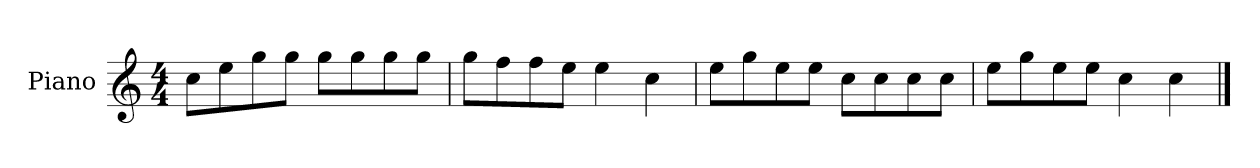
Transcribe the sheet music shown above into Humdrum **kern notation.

**kern
*part1
*staff1
*I"Piano
*I'P-no
*clefG2
*k[]
*M4/4
*MM90
=1
8cc\L
8ee\
8gg\
8gg\J
8gg\L
8gg\
8gg\
8gg\J
=2
8gg\L
8ff\
8ff\
8ee\J
4ee\
4cc\
=3
8ee\L
8gg\
8ee\
8ee\J
8cc\L
8cc\
8cc\
8cc\J
=4
8ee\L
8gg\
8ee\
8ee\J
4cc\
4cc\
==
*-
